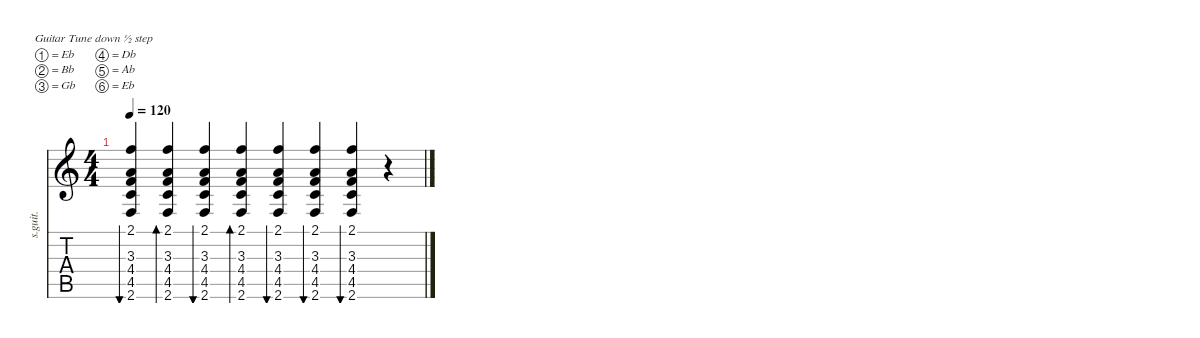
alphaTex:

\defaultSystemsLayout 4
\hideDynamics
\bracketExtendMode nobrackets
\otherSystemsTrackNameOrientation horizontal
\track ("Steel Guitar" "s.guit.") {instrument acousticguitarsteel}
\staff {score tabs}
\tuning (Eb4 Bb3 Gb3 Db3 Ab2 Eb2)
\ts (4 4)
\tempo 120
\clef g2
\ks c
(2.6 4.5 4.4 3.3 2.1).4{bu 30 dy mf beam Up} (2.6 4.5 4.4 3.3 2.1).4{bd 30 beam Up} (2.6 4.5 4.4 3.3 2.1).4{bu 30 beam Up} (2.6 4.5 4.4 3.3 2.1).4{bd 30 beam Up} (2.6 4.5 4.4 3.3 2.1).4{bu 30 beam Up} (2.6 4.5 4.4 3.3 2.1).4{bu 30 beam Up} (2.6 4.5 4.4 3.3 2.1).4{bu 30 beam Up} r.4{beam Up}
